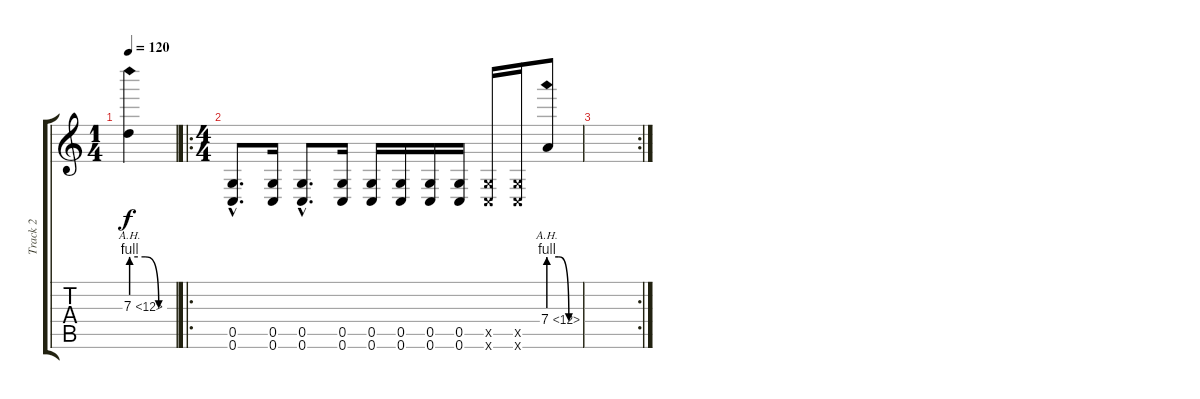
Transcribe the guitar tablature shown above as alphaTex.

\track ("Track 2" "Track 2") {instrument distortionguitar}
\staff {score tabs}
\tuning (D4 A3 F3 C3 G2 C2) {hide}
\ts (1 4)
\tempo 120
\clef g2
\ks c
7.3{be (custom 0 4 20 4 40 0 60 0) ah 5}.4{dy f instrument distortionguitar} |
\ro
\ts (4 4)
(0.5{hac} 0.6{hac}).8{d} (0.5 0.6).16 (0.5{hac} 0.6{hac}).8{d} (0.5 0.6).16 (0.5 0.6).16 (0.5 0.6).16 (0.5 0.6).16 (0.5 0.6).16 (0.5{x} 0.6{x}).16 (0.5{x} 0.6{x}).16 7.4{be (custom 0 4 20 4 40 0 60 0) ah 5}.8 |
\rc 2
